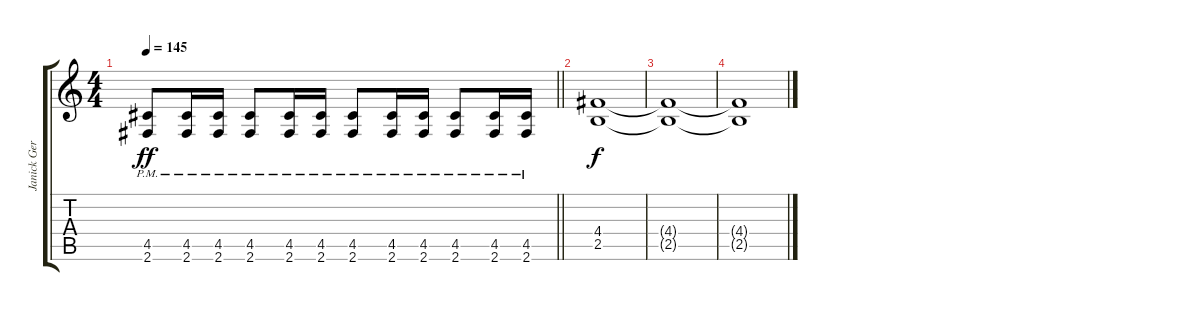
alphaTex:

\track ("Janick Gers" "Janick Ger") {instrument distortionguitar}
\staff {score tabs}
\tuning (E4 B3 G3 D3 A2 E2) {hide}
\ts (4 4)
\tempo 145
\clef g2
\barLineRight lightlight
\ks c
(4.5{pm} 2.6{pm}).8{dy ff} (4.5{pm} 2.6{pm}).16 (4.5{pm} 2.6{pm}).16 (4.5{pm} 2.6{pm}).8 (4.5{pm} 2.6{pm}).16 (4.5{pm} 2.6{pm}).16 (4.5{pm} 2.6{pm}).8 (4.5{pm} 2.6{pm}).16 (4.5{pm} 2.6{pm}).16 (4.5{pm} 2.6{pm}).8 (4.5{pm} 2.6{pm}).16 (4.5{pm} 2.6{pm}).16 |
(4.4 2.5).1{dy f} |
(4.4{t} 2.5{t}).1{volume 4} |
(4.4{t} 2.5{t}).1
